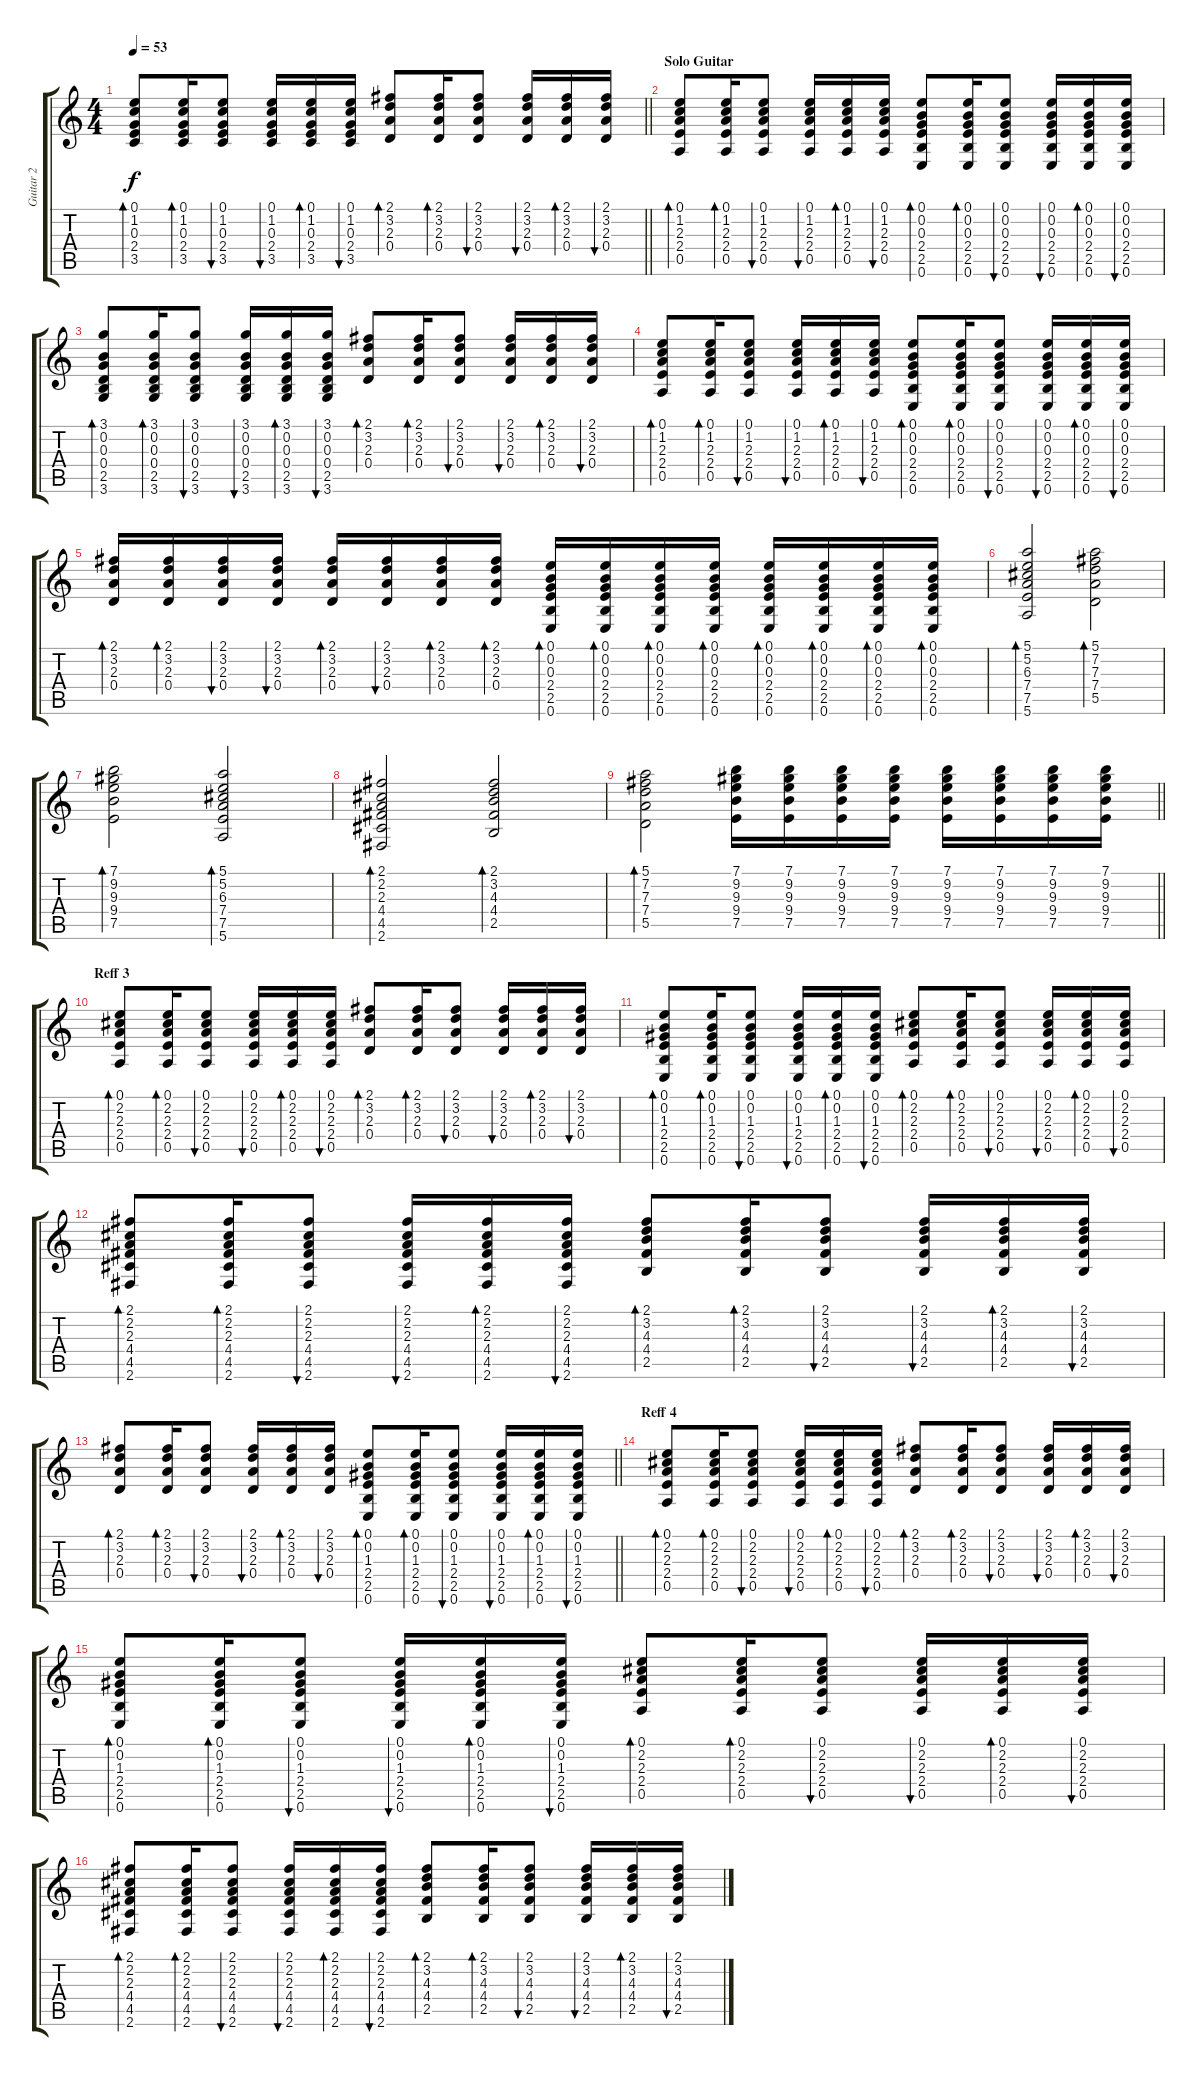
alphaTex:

\track ("Guitar 2" "Guitar 2") {instrument electricguitarmuted}
\staff {score tabs}
\tuning (E4 B3 G3 D3 A2 E2) {hide}
\ts (4 4)
\tempo 53
\clef g2
\barLineRight lightlight
\ks c
(0.1 1.2 0.3 2.4 3.5).8{bd 30 dy f} (0.1 1.2 0.3 2.4 3.5).16{bd 30} (0.1 1.2 0.3 2.4 3.5).8{bu 30} (0.1 1.2 0.3 2.4 3.5).16{bu 30} (0.1 1.2 0.3 2.4 3.5).16{bd 30} (0.1 1.2 0.3 2.4 3.5).16{bu 30} (2.1 3.2 2.3 0.4).8{bd 30} (2.1 3.2 2.3 0.4).16{bd 30} (2.1 3.2 2.3 0.4).8{bu 30} (2.1 3.2 2.3 0.4).16{bu 30} (2.1 3.2 2.3 0.4).16{bd 30} (2.1 3.2 2.3 0.4).16{bu 30} |
\section ("" "Solo Guitar")
(0.1 1.2 2.3 2.4 0.5).8{bd 30} (0.1 1.2 2.3 2.4 0.5).16{bd 30} (0.1 1.2 2.3 2.4 0.5).8{bu 30} (0.1 1.2 2.3 2.4 0.5).16{bu 30} (0.1 1.2 2.3 2.4 0.5).16{bd 30} (0.1 1.2 2.3 2.4 0.5).16{bu 30} (0.1 0.2 0.3 2.4 2.5 0.6).8{bd 30} (0.1 0.2 0.3 2.4 2.5 0.6).16{bd 30} (0.1 0.2 0.3 2.4 2.5 0.6).8{bu 30} (0.1 0.2 0.3 2.4 2.5 0.6).16{bu 30} (0.1 0.2 0.3 2.4 2.5 0.6).16{bd 30} (0.1 0.2 0.3 2.4 2.5 0.6).16{bu 30} |
(3.1 0.2 0.3 0.4 2.5 3.6).8{bd 30} (3.1 0.2 0.3 0.4 2.5 3.6).16{bd 30} (3.1 0.2 0.3 0.4 2.5 3.6).8{bu 30} (3.1 0.2 0.3 0.4 2.5 3.6).16{bu 30} (3.1 0.2 0.3 0.4 2.5 3.6).16{bd 30} (3.1 0.2 0.3 0.4 2.5 3.6).16{bu 30} (2.1 3.2 2.3 0.4).8{bd 30} (2.1 3.2 2.3 0.4).16{bd 30} (2.1 3.2 2.3 0.4).8{bu 30} (2.1 3.2 2.3 0.4).16{bu 30} (2.1 3.2 2.3 0.4).16{bd 30} (2.1 3.2 2.3 0.4).16{bu 30} |
(0.1 1.2 2.3 2.4 0.5).8{bd 30} (0.1 1.2 2.3 2.4 0.5).16{bd 30} (0.1 1.2 2.3 2.4 0.5).8{bu 30} (0.1 1.2 2.3 2.4 0.5).16{bu 30} (0.1 1.2 2.3 2.4 0.5).16{bd 30} (0.1 1.2 2.3 2.4 0.5).16{bu 30} (0.1 0.2 0.3 2.4 2.5 0.6).8{bd 30} (0.1 0.2 0.3 2.4 2.5 0.6).16{bd 30} (0.1 0.2 0.3 2.4 2.5 0.6).8{bu 30} (0.1 0.2 0.3 2.4 2.5 0.6).16{bu 30} (0.1 0.2 0.3 2.4 2.5 0.6).16{bd 30} (0.1 0.2 0.3 2.4 2.5 0.6).16{bu 30} |
(2.1 3.2 2.3 0.4).16{bd 30} (2.1 3.2 2.3 0.4).16{bd 30} (2.1 3.2 2.3 0.4).16{bu 30} (2.1 3.2 2.3 0.4).16{bu 30} (2.1 3.2 2.3 0.4).16{bd 30} (2.1 3.2 2.3 0.4).16{bu 30} (2.1 3.2 2.3 0.4).16{bd 30} (2.1 3.2 2.3 0.4).16{bd 30} (0.1 0.2 0.3 2.4 2.5 0.6).16{bd 30} (0.1 0.2 0.3 2.4 2.5 0.6).16{bd 30} (0.1 0.2 0.3 2.4 2.5 0.6).16{bd 30} (0.1 0.2 0.3 2.4 2.5 0.6).16{bd 30} (0.1 0.2 0.3 2.4 2.5 0.6).16{bd 30} (0.1 0.2 0.3 2.4 2.5 0.6).16{bd 30} (0.1 0.2 0.3 2.4 2.5 0.6).16{bd 30} (0.1 0.2 0.3 2.4 2.5 0.6).16{bd 30} |
(5.1 5.2 6.3 7.4 7.5 5.6).2{bd 60} (5.1 7.2 7.3 7.4 5.5).2{bd 60} |
(7.1 9.2 9.3 9.4 7.5).2{bd 60} (5.1 5.2 6.3 7.4 7.5 5.6).2{bd 60} |
(2.1 2.2 2.3 4.4 4.5 2.6).2{bd 60} (2.1 3.2 4.3 4.4 2.5).2{bd 60} |
\barLineRight lightlight
(5.1 7.2 7.3 7.4 5.5).2{bd 60} (7.1 9.2 9.3 9.4 7.5).16 (7.1 9.2 9.3 9.4 7.5).16 (7.1 9.2 9.3 9.4 7.5).16 (7.1 9.2 9.3 9.4 7.5).16 (7.1 9.2 9.3 9.4 7.5).16 (7.1 9.2 9.3 9.4 7.5).16 (7.1 9.2 9.3 9.4 7.5).16 (7.1 9.2 9.3 9.4 7.5).16 |
\section ("" "Reff 3")
(0.1 2.2 2.3 2.4 0.5).8{bd 30} (0.1 2.2 2.3 2.4 0.5).16{bd 30} (0.1 2.2 2.3 2.4 0.5).8{bu 30} (0.1 2.2 2.3 2.4 0.5).16{bu 30} (0.1 2.2 2.3 2.4 0.5).16{bd 30} (0.1 2.2 2.3 2.4 0.5).16{bu 30} (2.1 3.2 2.3 0.4).8{bd 30} (2.1 3.2 2.3 0.4).16{bd 30} (2.1 3.2 2.3 0.4).8{bu 30} (2.1 3.2 2.3 0.4).16{bu 30} (2.1 3.2 2.3 0.4).16{bd 30} (2.1 3.2 2.3 0.4).16{bu 30} |
(0.1 0.2 1.3 2.4 2.5 0.6).8{bd 30} (0.1 0.2 1.3 2.4 2.5 0.6).16{bd 30} (0.1 0.2 1.3 2.4 2.5 0.6).8{bu 30} (0.1 0.2 1.3 2.4 2.5 0.6).16{bu 30} (0.1 0.2 1.3 2.4 2.5 0.6).16{bd 30} (0.1 0.2 1.3 2.4 2.5 0.6).16{bu 30} (0.1 2.2 2.3 2.4 0.5).8{bd 30} (0.1 2.2 2.3 2.4 0.5).16{bd 30} (0.1 2.2 2.3 2.4 0.5).8{bu 30} (0.1 2.2 2.3 2.4 0.5).16{bu 30} (0.1 2.2 2.3 2.4 0.5).16{bd 30} (0.1 2.2 2.3 2.4 0.5).16{bu 30} |
(2.1 2.2 2.3 4.4 4.5 2.6).8{bd 30} (2.1 2.2 2.3 4.4 4.5 2.6).16{bd 30} (2.1 2.2 2.3 4.4 4.5 2.6).8{bu 30} (2.1 2.2 2.3 4.4 4.5 2.6).16{bu 30} (2.1 2.2 2.3 4.4 4.5 2.6).16{bd 30} (2.1 2.2 2.3 4.4 4.5 2.6).16{bu 30} (2.1 3.2 4.3 4.4 2.5).8{bd 30} (2.1 3.2 4.3 4.4 2.5).16{bd 30} (2.1 3.2 4.3 4.4 2.5).8{bu 30} (2.1 3.2 4.3 4.4 2.5).16{bu 30} (2.1 3.2 4.3 4.4 2.5).16{bd 30} (2.1 3.2 4.3 4.4 2.5).16{bu 30} |
\barLineRight lightlight
(2.1 3.2 2.3 0.4).8{bd 30} (2.1 3.2 2.3 0.4).16{bd 30} (2.1 3.2 2.3 0.4).8{bu 30} (2.1 3.2 2.3 0.4).16{bu 30} (2.1 3.2 2.3 0.4).16{bd 30} (2.1 3.2 2.3 0.4).16{bu 30} (0.1 0.2 1.3 2.4 2.5 0.6).8{bd 30} (0.1 0.2 1.3 2.4 2.5 0.6).16{bd 30} (0.1 0.2 1.3 2.4 2.5 0.6).8{bu 30} (0.1 0.2 1.3 2.4 2.5 0.6).16{bu 30} (0.1 0.2 1.3 2.4 2.5 0.6).16{bd 30} (0.1 0.2 1.3 2.4 2.5 0.6).16{bu 30} |
\section ("" "Reff 4")
(0.1 2.2 2.3 2.4 0.5).8{bd 30} (0.1 2.2 2.3 2.4 0.5).16{bd 30} (0.1 2.2 2.3 2.4 0.5).8{bu 30} (0.1 2.2 2.3 2.4 0.5).16{bu 30} (0.1 2.2 2.3 2.4 0.5).16{bd 30} (0.1 2.2 2.3 2.4 0.5).16{bu 30} (2.1 3.2 2.3 0.4).8{bd 30} (2.1 3.2 2.3 0.4).16{bd 30} (2.1 3.2 2.3 0.4).8{bu 30} (2.1 3.2 2.3 0.4).16{bu 30} (2.1 3.2 2.3 0.4).16{bd 30} (2.1 3.2 2.3 0.4).16{bu 30} |
(0.1 0.2 1.3 2.4 2.5 0.6).8{bd 30} (0.1 0.2 1.3 2.4 2.5 0.6).16{bd 30} (0.1 0.2 1.3 2.4 2.5 0.6).8{bu 30} (0.1 0.2 1.3 2.4 2.5 0.6).16{bu 30} (0.1 0.2 1.3 2.4 2.5 0.6).16{bd 30} (0.1 0.2 1.3 2.4 2.5 0.6).16{bu 30} (0.1 2.2 2.3 2.4 0.5).8{bd 30} (0.1 2.2 2.3 2.4 0.5).16{bd 30} (0.1 2.2 2.3 2.4 0.5).8{bu 30} (0.1 2.2 2.3 2.4 0.5).16{bu 30} (0.1 2.2 2.3 2.4 0.5).16{bd 30} (0.1 2.2 2.3 2.4 0.5).16{bu 30} |
(2.1 2.2 2.3 4.4 4.5 2.6).8{bd 30} (2.1 2.2 2.3 4.4 4.5 2.6).16{bd 30} (2.1 2.2 2.3 4.4 4.5 2.6).8{bu 30} (2.1 2.2 2.3 4.4 4.5 2.6).16{bu 30} (2.1 2.2 2.3 4.4 4.5 2.6).16{bd 30} (2.1 2.2 2.3 4.4 4.5 2.6).16{bu 30} (2.1 3.2 4.3 4.4 2.5).8{bd 30} (2.1 3.2 4.3 4.4 2.5).16{bd 30} (2.1 3.2 4.3 4.4 2.5).8{bu 30} (2.1 3.2 4.3 4.4 2.5).16{bu 30} (2.1 3.2 4.3 4.4 2.5).16{bd 30} (2.1 3.2 4.3 4.4 2.5).16{bu 30}
